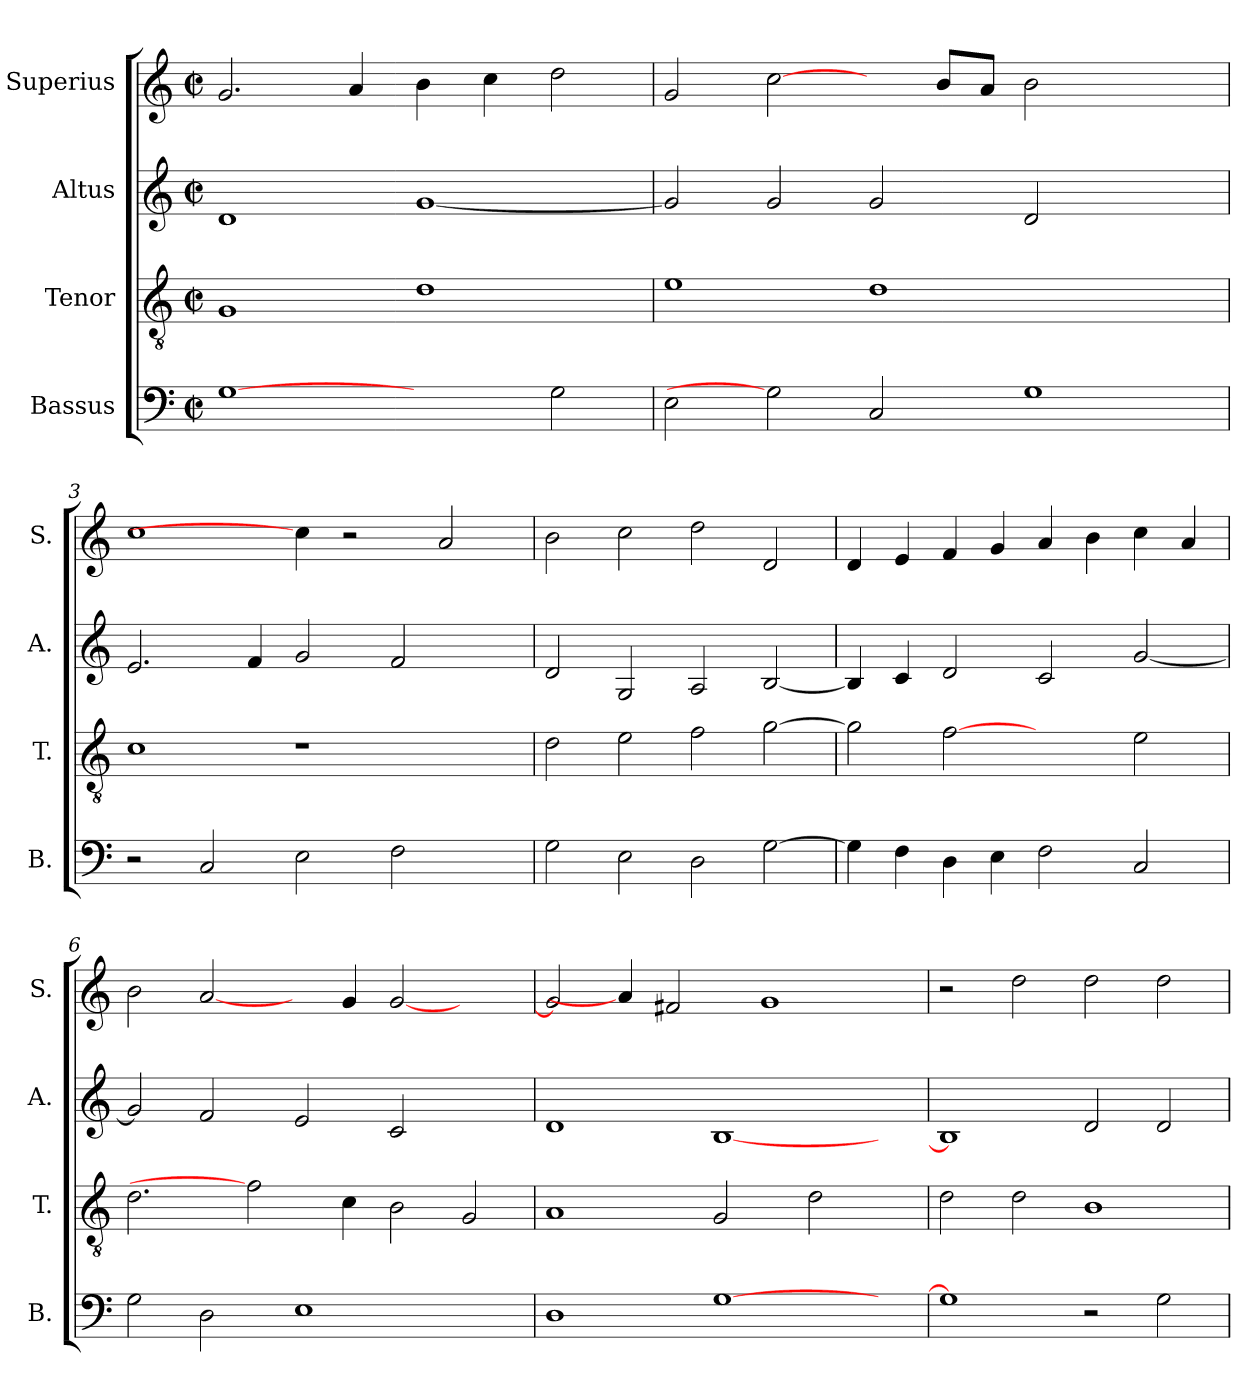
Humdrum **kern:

**kern	**kern	**kern	**kern
*part4	*part3	*part2	*part1
*staff4	*staff3	*staff2	*staff1
*I"Bassus	*I"Tenor	*I"Altus	*I"Superius
*I'B.	*I'T.	*I'A.	*I'S.
!!LO:PB:g=z
*clefF4	*clefGv2	*clefG2	*clefG2
*	*ITrd7c12	*	*
*k[]	*k[]	*k[]	*k[]
*C:	*C:	*C:	*C:
*M2/2	*M2/2	*M2/2	*M2/2
*met(c|)	*met(c|)	*met(c|)	*met(c|)
=1	=1	=1	=1
[1Gi	1GGi	1di	2.gi/
.	.	.	4ai/
2ryy	1Di	[<1gi	4bi\
.	.	.	4cci\
2Gi\	.	.	2ddi\
=2	=2	=2	=2
2Ei\	1Ei	2gi/]	2gi/
2Gi]	.	2gi/	[2cci\
2Ci/	1Di	2gi/	4ryy
.	.	.	8bi/L
.	.	.	8ai/J
1Gi	.	2di/	2bi\
.	2ryy	2ryy	2ryy
=3	=3	=3	=3
2r	1Ci	2.ei/	1cci
2Ci/	.	.	.
.	.	4fi/	.
2Ei\	1r	2gi/	4cci\]
.	.	.	2r
2Fi\	.	2fi/	.
.	.	.	2ai/
4ryy	4ryy	4ryy	.
=4	=4	=4	=4
2Gi\	2Di\	2di/	2bi\
2Ei\	2Ei\	2Gi/	2cci\
2Di\	2Fi\	2Ai/	2ddi\
[>2Gi\	[>2Gi\	[<2Bi/	2di/
!!LO:LB:g=z
=5	=5	=5	=5
4Gi\]	2Gi\]	4Bi/]	4di/
4Fi\	.	4ci/	4ei/
4Di\	[2Fi	2di/	4fi/
4Ei\	.	.	4gi/
2Fi\	2ryy	2ci/	4ai/
.	.	.	4bi\
2Ci/	2Ei\	[<2gi/	4cci\
.	.	.	4ai/
=6	=6	=6	=6
2Gi\	2.Di\	2gi/]	2bi\
2Di\	.	2fi/	[2ai/
.	2Fi]	.	.
1Ei	.	2ei/	4ryy
.	4Ci\	.	4gi/
.	2BBi\	2ci/	[<2gi/
2ryy	2GGi/	2ryy	2ryy
=7	=7	=7	=7
1Di	1AAi	1di	2gi/]
.	.	.	4ai/]
.	.	.	2f#Xi/
[>1Gi	2GGi/	[<1Bi	.
.	.	.	1gi
.	2Di\	.	.
4ryy	4ryy	4ryy	.
=8	=8	=8	=8
1Gi]	2Di\	1Bi]	2r
.	2Di\	.	2ddi\
2r	1BBi	2di/	2ddi\
2Gi\	.	2di/	2ddi\
=	=	=	=
*-	*-	*-	*-
